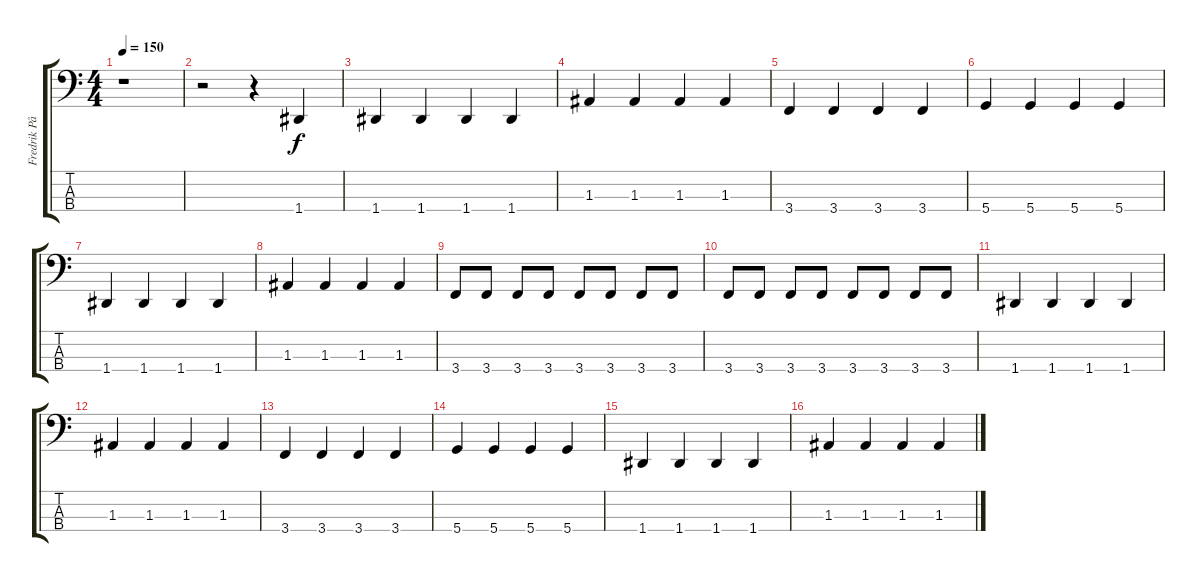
\track ("Fredrik Pålsson - Bass guitar" "Fredrik På") {instrument electricbasspick}
\staff {score tabs}
\tuning (G2 D2 A1 D1) {hide}
\ts (4 4)
\tempo 150
\clef f4
\ks c
r.1{dy f} |
r.2 r.4 1.4.4 |
1.4.4 1.4.4 1.4.4 1.4.4 |
1.3.4 1.3.4 1.3.4 1.3.4 |
3.4.4 3.4.4 3.4.4 3.4.4 |
5.4.4 5.4.4 5.4.4 5.4.4 |
1.4.4 1.4.4 1.4.4 1.4.4 |
1.3.4 1.3.4 1.3.4 1.3.4 |
3.4.8 3.4.8 3.4.8 3.4.8 3.4.8 3.4.8 3.4.8 3.4.8 |
3.4.8 3.4.8 3.4.8 3.4.8 3.4.8 3.4.8 3.4.8 3.4.8 |
1.4.4 1.4.4 1.4.4 1.4.4 |
1.3.4 1.3.4 1.3.4 1.3.4 |
3.4.4 3.4.4 3.4.4 3.4.4 |
5.4.4 5.4.4 5.4.4 5.4.4 |
1.4.4 1.4.4 1.4.4 1.4.4 |
1.3.4 1.3.4 1.3.4 1.3.4
